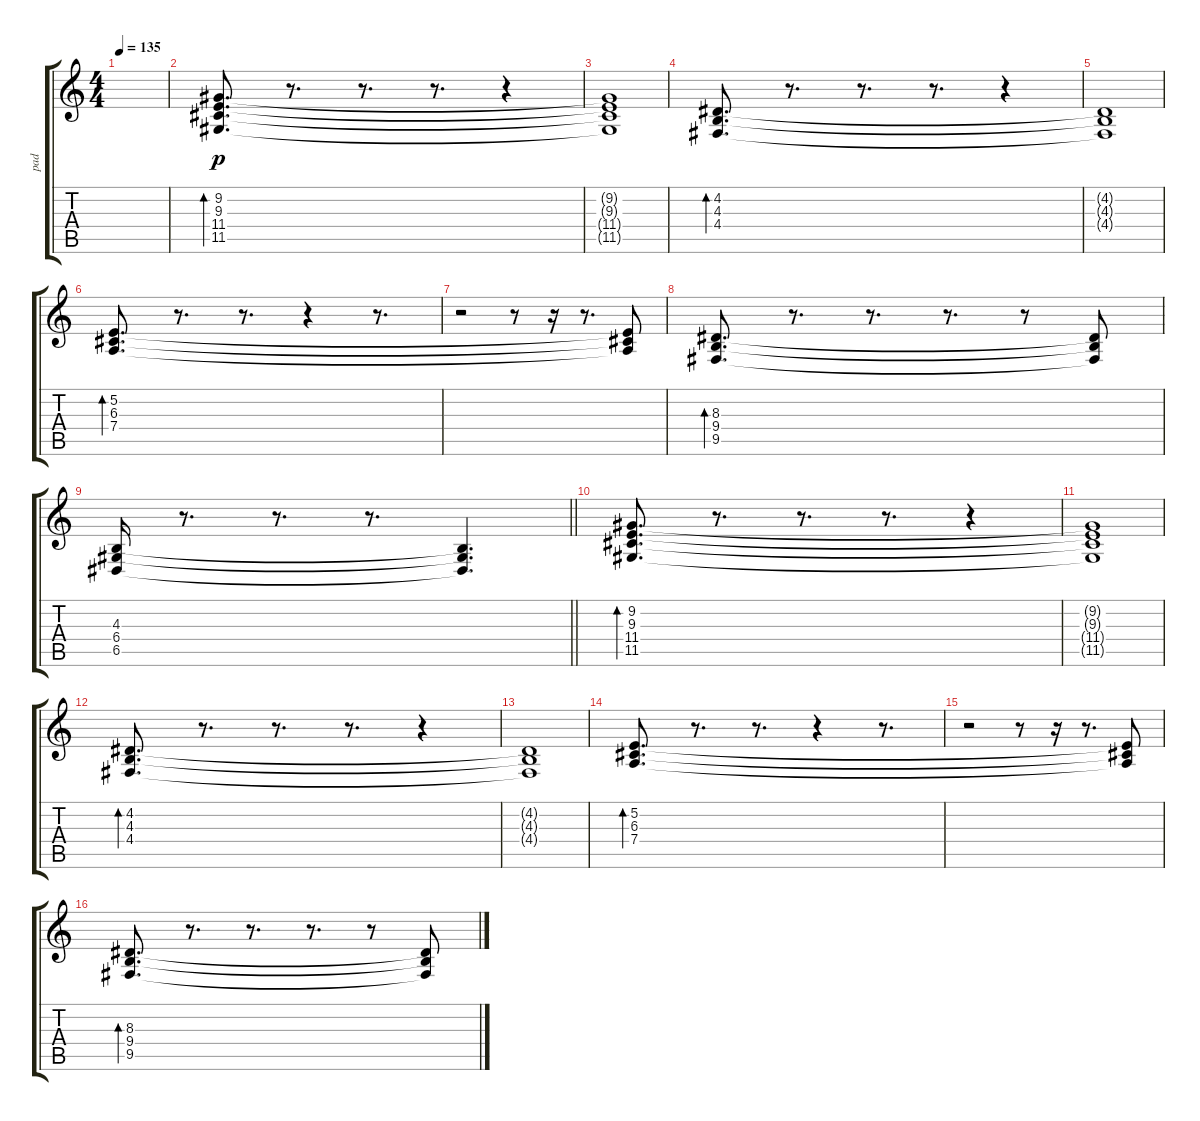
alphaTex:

\track ("pad" "pad") {instrument pad2warm}
\staff {score tabs}
\tuning (E4 B3 G3 D3 A2 E2) {hide}
\ts (4 4)
\tempo 135
\clef g2
\ks c
|
(9.2 9.3 11.4 11.5).8{d bd 60 dy p} r.8{d} r.8{d} r.8{d} r.4 |
(9.2{t} 9.3{t} 11.4{t} 11.5{t}).1 |
(4.2 4.3 4.4).8{d bd 60} r.8{d} r.8{d} r.8{d} r.4 |
(4.2{t} 4.3{t} 4.4{t}).1 |
(5.2 6.3 7.4).8{d bd 60} r.8{d} r.8{d} r.4 r.8{d} |
r.2 r.8 r.16 r.8{d} (5.2{t} 6.3{t} 7.4{t}).8 |
(8.3 9.4 9.5).8{d bd 60} r.8{d} r.8{d} r.8{d} r.8 (8.3{t} 9.4{t} 9.5{t}).8 |
\barLineRight lightlight
(4.3 6.4 6.5).16 r.8{d} r.8{d} r.8{d} (4.3{t} 6.4{t} 6.5{t}).4{d} |
(9.2 9.3 11.4 11.5).8{d bd 60} r.8{d} r.8{d} r.8{d} r.4 |
(9.2{t} 9.3{t} 11.4{t} 11.5{t}).1 |
(4.2 4.3 4.4).8{d bd 60} r.8{d} r.8{d} r.8{d} r.4 |
(4.2{t} 4.3{t} 4.4{t}).1 |
(5.2 6.3 7.4).8{d bd 60} r.8{d} r.8{d} r.4 r.8{d} |
r.2 r.8 r.16 r.8{d} (5.2{t} 6.3{t} 7.4{t}).8 |
(8.3 9.4 9.5).8{d bd 60} r.8{d} r.8{d} r.8{d} r.8 (8.3{t} 9.4{t} 9.5{t}).8
